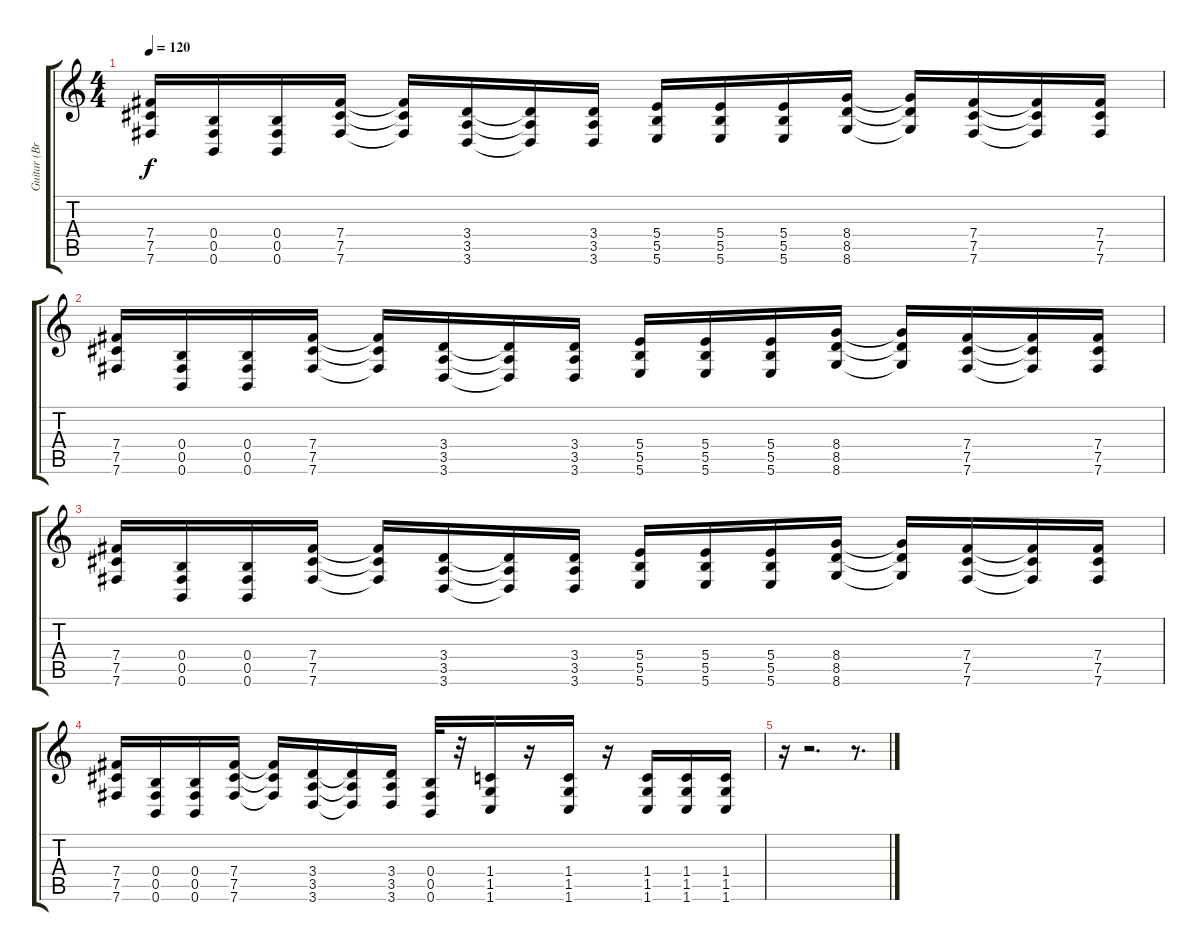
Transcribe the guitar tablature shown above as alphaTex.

\track ("Guitar (Brad Delson)" "Guitar (Br") {instrument overdrivenguitar}
\staff {score tabs}
\tuning (Db4 Ab3 E3 B2 Gb2 B1) {hide}
\ts (4 4)
\tempo 120
\clef g2
\ks c
(7.4 7.5 7.6).16{dy f} (0.4 0.5 0.6).16 (0.4 0.5 0.6).16 (7.4 7.5 7.6).16 (7.4{t} 7.5{t} 7.6{t}).16 (3.4 3.5 3.6).16 (3.4{t} 3.5{t} 3.6{t}).16 (3.4 3.5 3.6).16 (5.4 5.5 5.6).16 (5.4 5.5 5.6).16 (5.4 5.5 5.6).16 (8.4 8.5 8.6).16 (8.4{t} 8.5{t} 8.6{t}).16 (7.4 7.5 7.6).16 (7.4{t} 7.5{t} 7.6{t}).16 (7.4 7.5 7.6).16 |
(7.4 7.5 7.6).16 (0.4 0.5 0.6).16 (0.4 0.5 0.6).16 (7.4 7.5 7.6).16 (7.4{t} 7.5{t} 7.6{t}).16 (3.4 3.5 3.6).16 (3.4{t} 3.5{t} 3.6{t}).16 (3.4 3.5 3.6).16 (5.4 5.5 5.6).16 (5.4 5.5 5.6).16 (5.4 5.5 5.6).16 (8.4 8.5 8.6).16 (8.4{t} 8.5{t} 8.6{t}).16 (7.4 7.5 7.6).16 (7.4{t} 7.5{t} 7.6{t}).16 (7.4 7.5 7.6).16 |
(7.4 7.5 7.6).16 (0.4 0.5 0.6).16 (0.4 0.5 0.6).16 (7.4 7.5 7.6).16 (7.4{t} 7.5{t} 7.6{t}).16 (3.4 3.5 3.6).16 (3.4{t} 3.5{t} 3.6{t}).16 (3.4 3.5 3.6).16 (5.4 5.5 5.6).16 (5.4 5.5 5.6).16 (5.4 5.5 5.6).16 (8.4 8.5 8.6).16 (8.4{t} 8.5{t} 8.6{t}).16 (7.4 7.5 7.6).16 (7.4{t} 7.5{t} 7.6{t}).16 (7.4 7.5 7.6).16 |
(7.4 7.5 7.6).16 (0.4 0.5 0.6).16 (0.4 0.5 0.6).16 (7.4 7.5 7.6).16 (7.4{t} 7.5{t} 7.6{t}).16 (3.4 3.5 3.6).16 (3.4{t} 3.5{t} 3.6{t}).16 (3.4 3.5 3.6).16 (0.4 0.5 0.6).32 r.32 (1.4 1.5 1.6).16 r.16 (1.4 1.5 1.6).16 r.16 (1.4 1.5 1.6).16 (1.4 1.5 1.6).16 (1.4 1.5 1.6).16 |
r.16 r.2{d} r.8{d}
